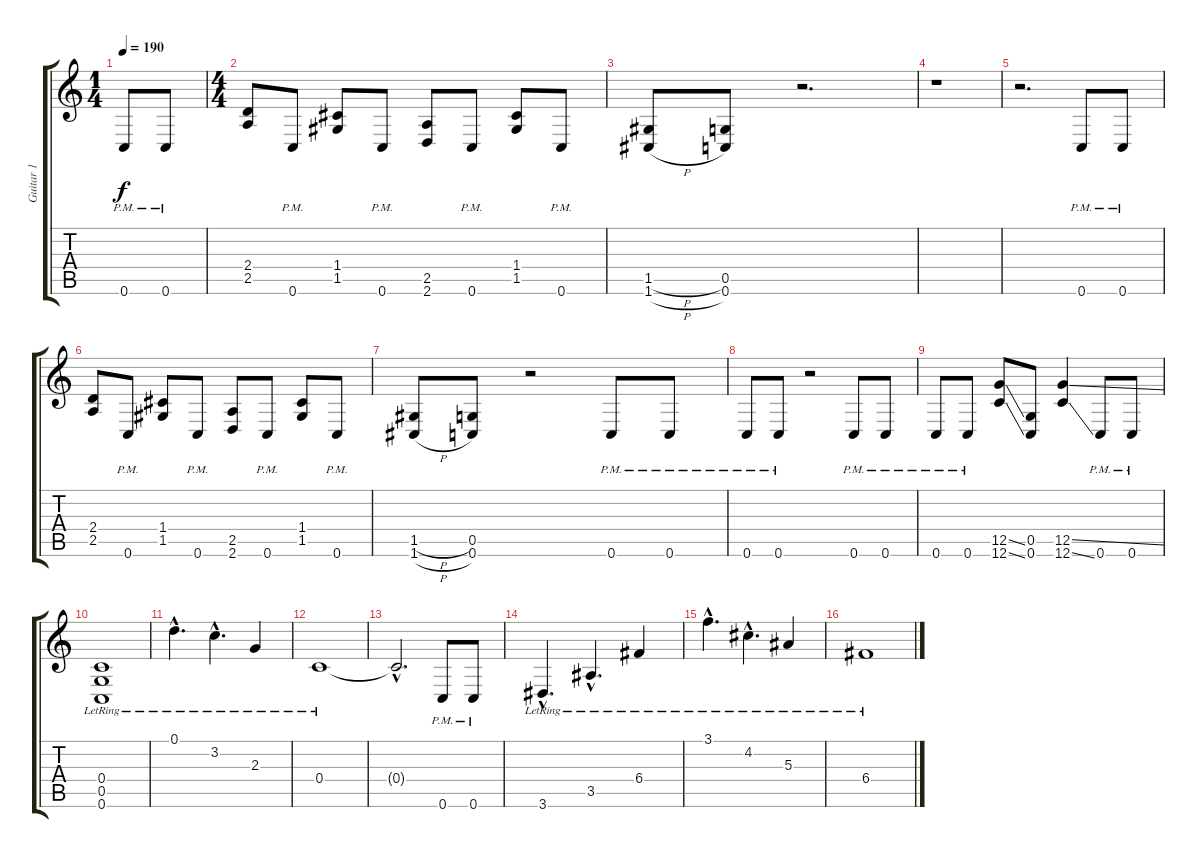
\track ("Guitar 1" "Guitar 1") {instrument distortionguitar}
\staff {score tabs}
\tuning (D4 A3 F3 C3 G2 C2) {hide}
\ts (1 4)
\tempo 190
\clef g2
\ks c
0.6{pm}.8{dy f instrument distortionguitar} 0.6{pm}.8 |
\ts (4 4)
(2.4 2.5).8 0.6{pm}.8 (1.4 1.5).8 0.6{pm}.8 (2.5 2.6).8 0.6{pm}.8 (1.4 1.5).8 0.6{pm}.8 |
(1.5{h} 1.6{h}).8 (0.5 0.6).8 r.2{d} |
r.1 |
r.2{d} 0.6{pm}.8 0.6{pm}.8 |
(2.4 2.5).8 0.6{pm}.8 (1.4 1.5).8 0.6{pm}.8 (2.5 2.6).8 0.6{pm}.8 (1.4 1.5).8 0.6{pm}.8 |
(1.5{h} 1.6{h}).8 (0.5 0.6).8 r.2 0.6{pm}.8 0.6{pm}.8 |
0.6{pm}.8 0.6{pm}.8 r.2 0.6{pm}.8 0.6{pm}.8 |
0.6{pm}.8 0.6{pm}.8 (12.5{ss} 12.6{ss}).8 (0.5 0.6).8 (12.5{ss} 12.6{ss}).4 0.6{pm}.8 0.6{pm}.8 |
(0.4{lr} 0.5{lr} 0.6{lr}).1 |
0.1{hac lr}.4{d} 3.2{hac lr}.4{d} 2.3{lr}.4 |
0.4{lr}.1 |
0.4{hac t}.2{d} 0.6{pm}.8 0.6{pm}.8 |
3.6{hac lr}.4{d} 3.5{hac lr}.4{d} 6.4{lr}.4 |
3.1{hac lr}.4{d} 4.2{hac lr}.4{d} 5.3{lr}.4 |
6.4{lr}.1
